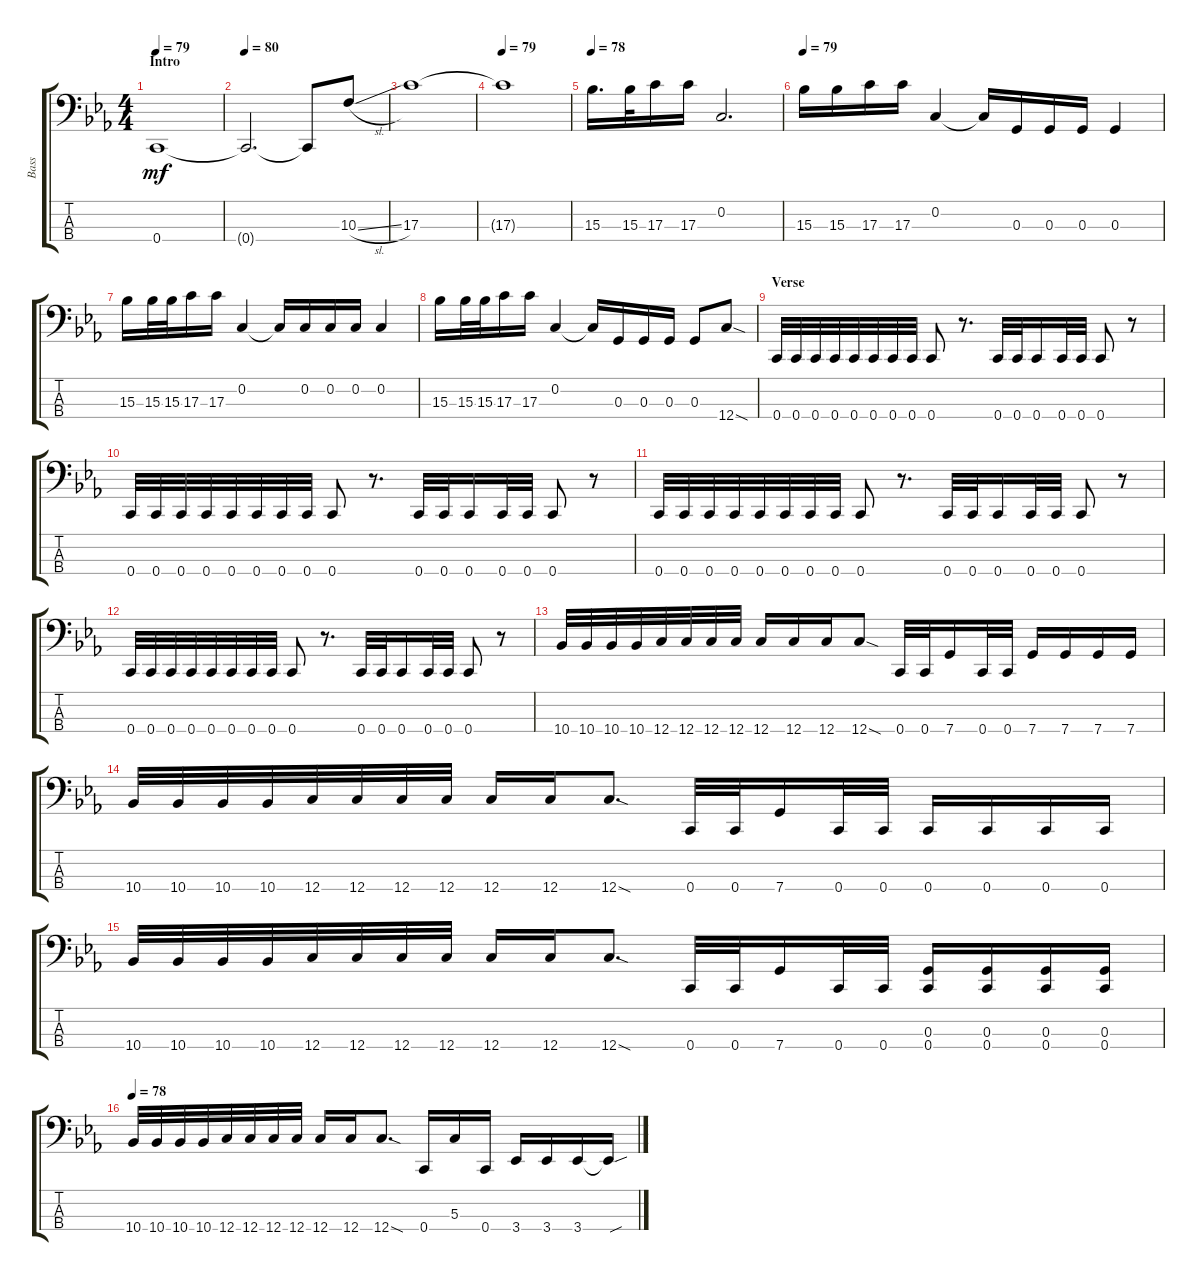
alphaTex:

\track ("Bass" "Bass") {instrument electricbasspick}
\staff {score tabs}
\tuning (F2 C2 G1 C1) {hide}
\ts (4 4)
\section ("" "Intro")
\tempo 79
\clef f4
\ks cminor
0.4.1{dy mf instrument electricbasspick} |
\tempo 80
0.4{t}.2{d} 0.4{t}.8 10.3{sl}.8 |
17.3.1 |
\tempo 79
17.3{t}.1 |
\tempo 78
15.3.16{d} 15.3.32 17.3.16 17.3.16 0.2.2{d} |
\tempo 79
15.3.16 15.3.16 17.3.16 17.3.16 0.2.4 0.2{t}.16 0.3.16 0.3.16 0.3.16 0.3.4 |
15.3.16 15.3.32 15.3.32 17.3.16 17.3.16 0.2.4 0.2{t}.16 0.2.16 0.2.16 0.2.16 0.2.4 |
15.3.16 15.3.32 15.3.32 17.3.16 17.3.16 0.2.4 0.2{t}.16 0.3.16 0.3.16 0.3.16 0.3.8 12.4{sod}.8 |
\section ("" "Verse")
0.4.32 0.4.32 0.4.32 0.4.32 0.4.32 0.4.32 0.4.32 0.4.32 0.4.8 r.8{d} 0.4.32 0.4.32 0.4.16 0.4.32 0.4.32 0.4.8 r.8 |
0.4.32 0.4.32 0.4.32 0.4.32 0.4.32 0.4.32 0.4.32 0.4.32 0.4.8 r.8{d} 0.4.32 0.4.32 0.4.16 0.4.32 0.4.32 0.4.8 r.8 |
0.4.32 0.4.32 0.4.32 0.4.32 0.4.32 0.4.32 0.4.32 0.4.32 0.4.8 r.8{d} 0.4.32 0.4.32 0.4.16 0.4.32 0.4.32 0.4.8 r.8 |
0.4.32 0.4.32 0.4.32 0.4.32 0.4.32 0.4.32 0.4.32 0.4.32 0.4.8 r.8{d} 0.4.32 0.4.32 0.4.16 0.4.32 0.4.32 0.4.8 r.8 |
10.4.32 10.4.32 10.4.32 10.4.32 12.4.32 12.4.32 12.4.32 12.4.32 12.4.16 12.4.16 12.4.16 12.4{sod}.8 0.4.32 0.4.32 7.4.16 0.4.32 0.4.32 7.4.16 7.4.16 7.4.16 7.4.16 |
10.4.32 10.4.32 10.4.32 10.4.32 12.4.32 12.4.32 12.4.32 12.4.32 12.4.16 12.4.16 12.4{sod}.8{d} 0.4.32 0.4.32 7.4.16 0.4.32 0.4.32 0.4.16 0.4.16 0.4.16 0.4.16 |
10.4.32 10.4.32 10.4.32 10.4.32 12.4.32 12.4.32 12.4.32 12.4.32 12.4.16 12.4.16 12.4{sod}.8{d} 0.4.32 0.4.32 7.4.16 0.4.32 0.4.32 (0.3 0.4).16 (0.3 0.4).16 (0.3 0.4).16 (0.3 0.4).16 |
\tempo 78
10.4.32 10.4.32 10.4.32 10.4.32 12.4.32 12.4.32 12.4.32 12.4.32 12.4.16 12.4.16 12.4{sod}.8{d} 0.4.16 5.3.16 0.4.16 3.4.16 3.4.16 3.4.16 3.4{sou t}.16
